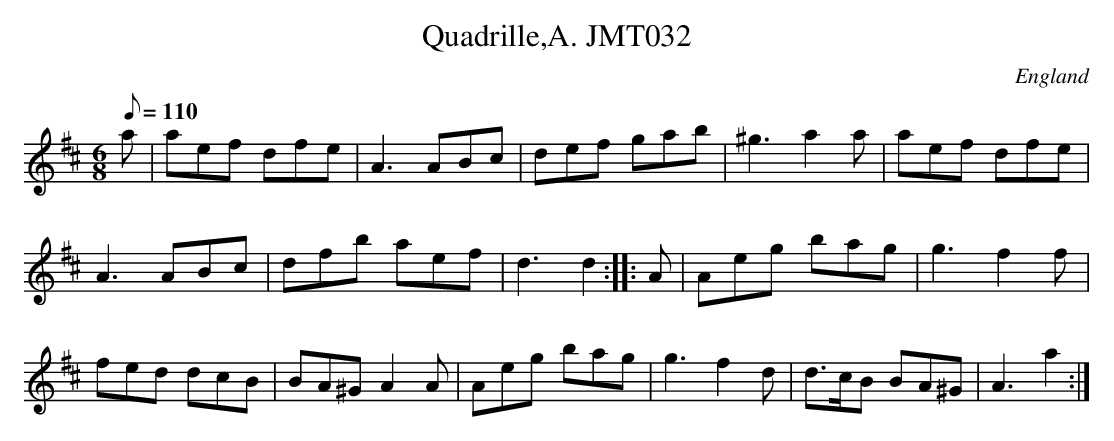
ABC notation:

X:1
T:Quadrille,A. JMT032
M:6/8
L:1/8
Q:110
O:England
K:D
a|aef df-e|A3ABc|def gab|^g3a2a|aef dfe|!A3ABc|dfb aef|d3d2:|
|:A|Aeg bag|g3f2f|!fed dcB|BA^GA2A|Aeg bag|g3f2d|d>cB BA^G|A3a2:|]
